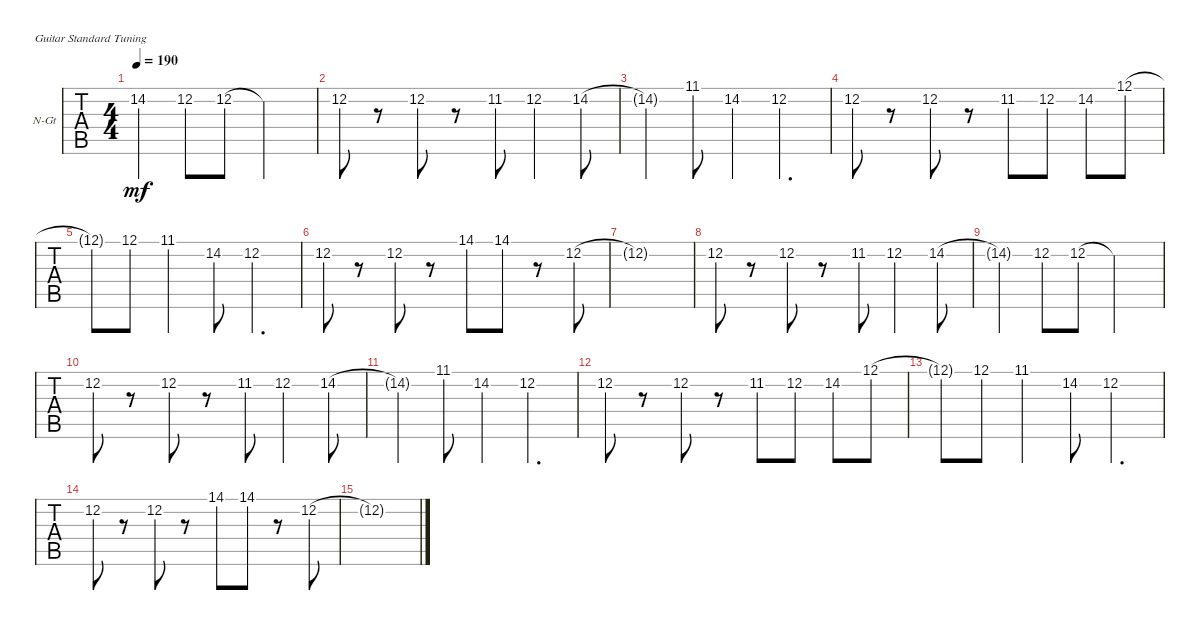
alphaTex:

\defaultSystemsLayout 4
\bracketExtendMode groupsimilarinstruments
\firstSystemTrackNameOrientation horizontal
\otherSystemsTrackNameOrientation horizontal
\track ("Vocals" "N-Gt") {instrument acousticguitarnylon}
\staff {tabs}
\tuning (E4 B3 G3 D3 A2 E2)
\ts (4 4)
\tempo 190
\clef g2
\ks c
14.2{t}.4{dy mf} 12.2.8 12.2.8 12.2{t}.2 |
12.2.8 r.8 12.2.8 r.8 11.2.8 12.2.4 14.2.8 |
14.2{t}.4 11.1.8 14.2.4 12.2.4{d} |
12.2.8 r.8 12.2.8 r.8 11.2.8 12.2.8 14.2.8 12.1.8 |
12.1{t}.8 12.1.8 11.1.4 14.2.8 12.2.4{d} |
12.2.8 r.8 12.2.8 r.8 14.1.8 14.1.8 r.8 12.2.8 |
12.2{t}.1 |
12.2.8 r.8 12.2.8 r.8 11.2.8 12.2.4 14.2.8 |
14.2{t}.4 12.2.8 12.2.8 12.2{t}.2 |
12.2.8 r.8 12.2.8 r.8 11.2.8 12.2.4 14.2.8 |
14.2{t}.4 11.1.8 14.2.4 12.2.4{d} |
12.2.8 r.8 12.2.8 r.8 11.2.8 12.2.8 14.2.8 12.1.8 |
12.1{t}.8 12.1.8 11.1.4 14.2.8 12.2.4{d} |
12.2.8 r.8 12.2.8 r.8 14.1.8 14.1.8 r.8 12.2.8 |
12.2{t}.1
